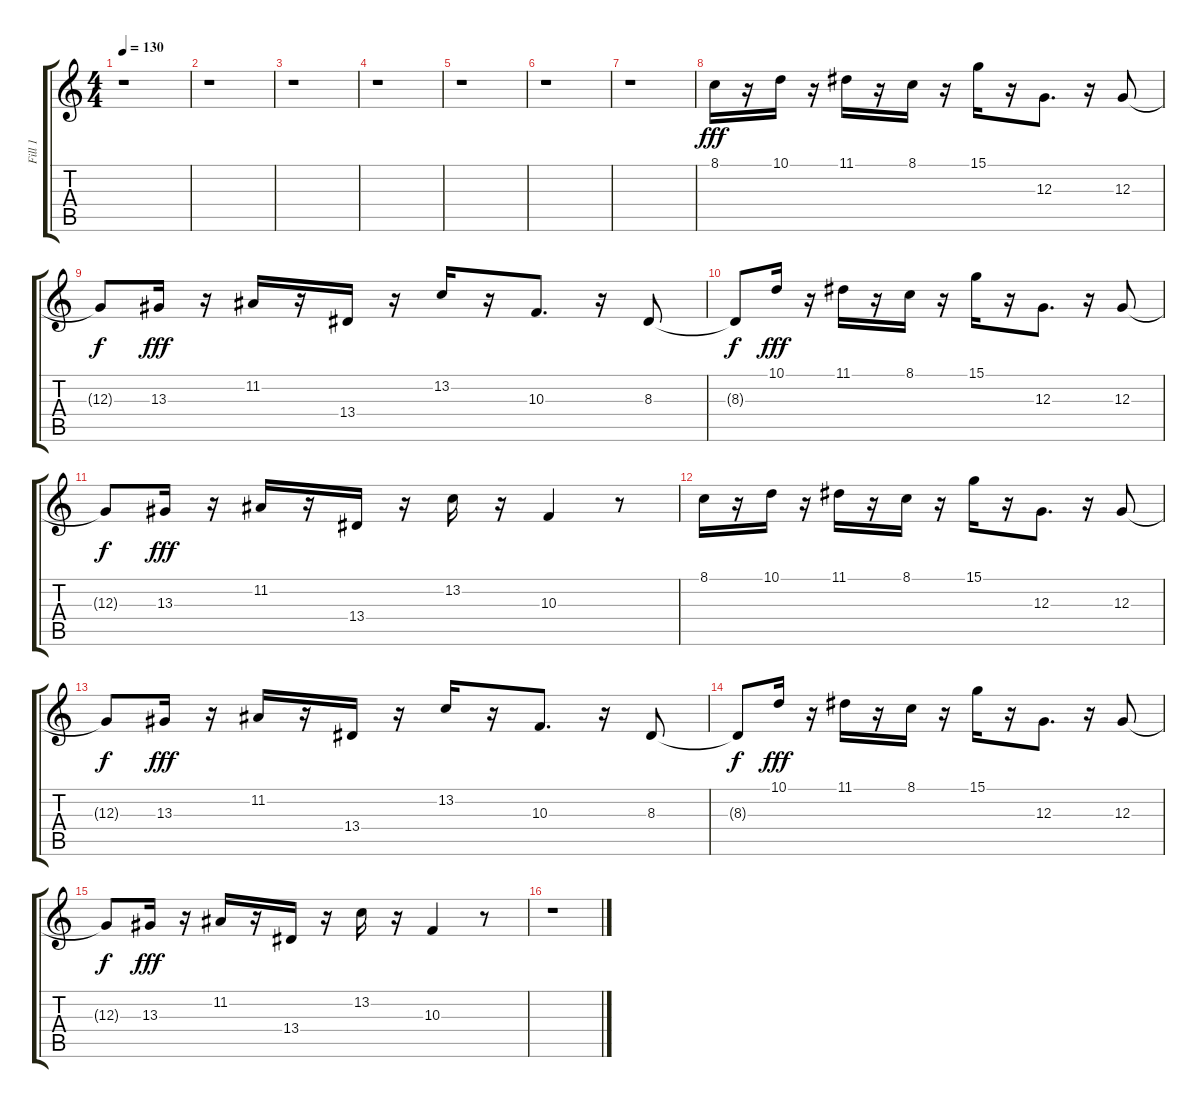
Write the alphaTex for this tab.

\track ("Fill 1" "Fill 1") {instrument pad1newage}
\staff {score tabs}
\tuning (E4 B3 G3 D3 A2 E2) {hide}
\ts (4 4)
\tempo 130
\clef g2
\ks c
r.1{dy f} |
r.1 |
r.1 |
r.1 |
r.1 |
r.1 |
r.1 |
8.1.16{dy fff} r.16 10.1.16 r.16 11.1.16 r.16 8.1.16 r.16 15.1.16 r.16 12.3.8{d} r.16 12.3.8 |
12.3{t}.8{dy f} 13.3.16{dy fff} r.16 11.2.16 r.16 13.4.16 r.16 13.2.16 r.16 10.3.8{d} r.16 8.3.8 |
8.3{t}.8{dy f} 10.1.16{dy fff} r.16 11.1.16 r.16 8.1.16 r.16 15.1.16 r.16 12.3.8{d} r.16 12.3.8 |
12.3{t}.8{dy f} 13.3.16{dy fff} r.16 11.2.16 r.16 13.4.16 r.16 13.2.16 r.16 10.3.4 r.8 |
8.1.16 r.16 10.1.16 r.16 11.1.16 r.16 8.1.16 r.16 15.1.16 r.16 12.3.8{d} r.16 12.3.8 |
12.3{t}.8{dy f} 13.3.16{dy fff} r.16 11.2.16 r.16 13.4.16 r.16 13.2.16 r.16 10.3.8{d} r.16 8.3.8 |
8.3{t}.8{dy f} 10.1.16{dy fff} r.16 11.1.16 r.16 8.1.16 r.16 15.1.16 r.16 12.3.8{d} r.16 12.3.8 |
12.3{t}.8{dy f} 13.3.16{dy fff} r.16 11.2.16 r.16 13.4.16 r.16 13.2.16 r.16 10.3.4 r.8 |
r.1
